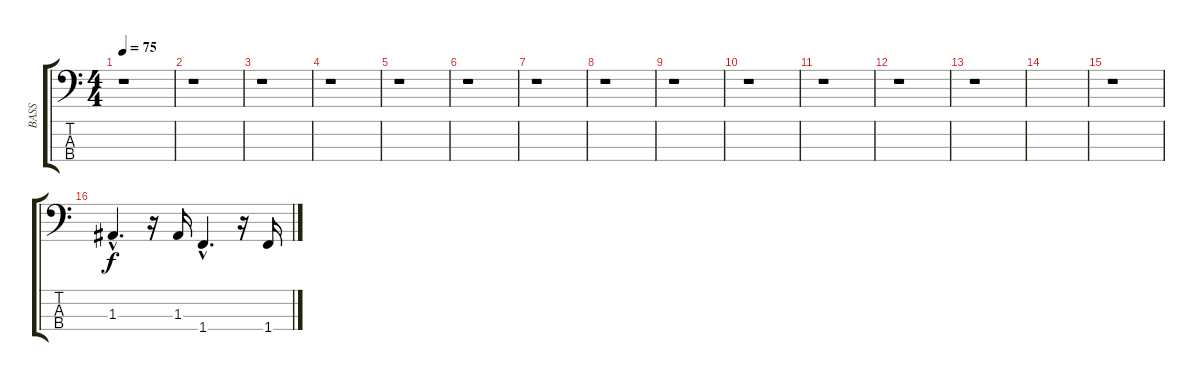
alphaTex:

\track ("BASS" "BASS") {instrument electricbassfinger}
\staff {score tabs}
\tuning (G2 D2 A1 E1) {hide}
\ts (4 4)
\tempo 75
\clef f4
\ks c
r.1{dy f instrument electricbassfinger} |
r.1 |
r.1 |
r.1 |
r.1 |
r.1 |
r.1 |
r.1 |
r.1 |
r.1 |
r.1 |
r.1 |
r.1 |
|
r.1 |
1.3{hac}.4{d} r.16 1.3.16 1.4{hac}.4{d} r.16 1.4.16
